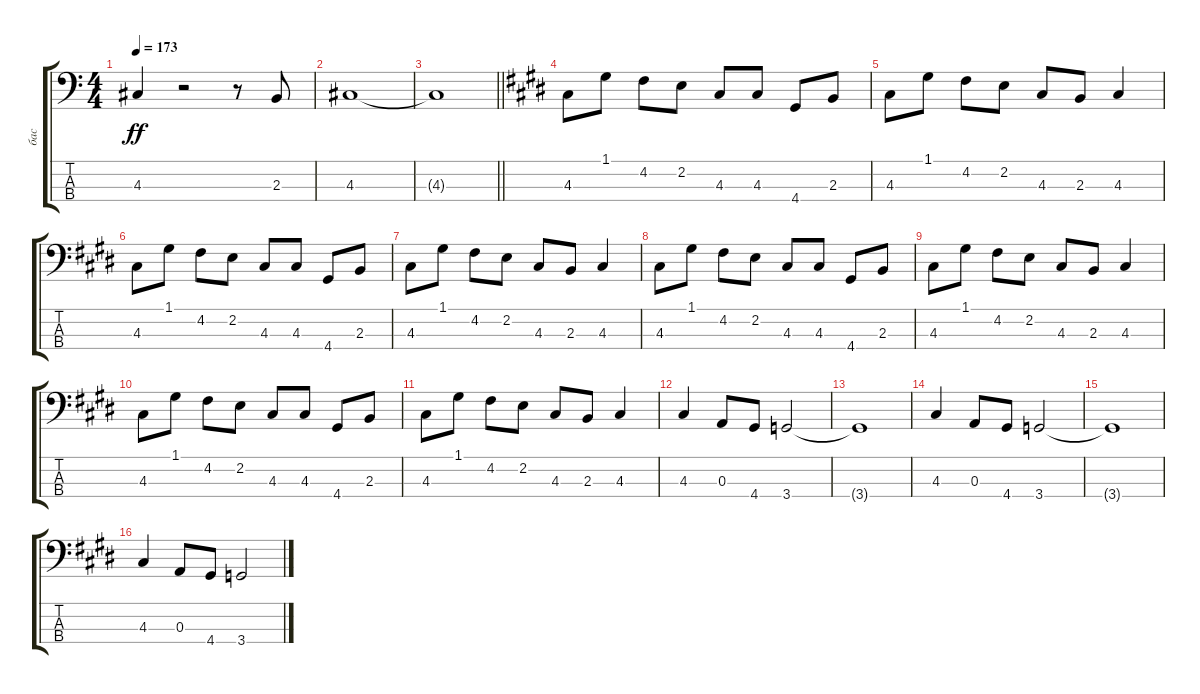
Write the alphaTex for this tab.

\track ("бас" "бас") {instrument electricbassfinger}
\staff {score tabs}
\tuning (G2 D2 A1 E1) {hide}
\ts (4 4)
\tempo 173
\clef f4
\ks aminor
4.3.4{dy ff} r.2 r.8 2.3.8 |
4.3.1 |
\barLineRight lightlight
4.3{t}.1 |
\section ("" "")
\ks c#minor
4.3.8 1.1.8 4.2.8 2.2.8 4.3.8 4.3.8 4.4.8 2.3.8 |
4.3.8 1.1.8 4.2.8 2.2.8 4.3.8 2.3.8 4.3.4 |
4.3.8 1.1.8 4.2.8 2.2.8 4.3.8 4.3.8 4.4.8 2.3.8 |
4.3.8 1.1.8 4.2.8 2.2.8 4.3.8 2.3.8 4.3.4 |
4.3.8 1.1.8 4.2.8 2.2.8 4.3.8 4.3.8 4.4.8 2.3.8 |
4.3.8 1.1.8 4.2.8 2.2.8 4.3.8 2.3.8 4.3.4 |
4.3.8 1.1.8 4.2.8 2.2.8 4.3.8 4.3.8 4.4.8 2.3.8 |
4.3.8 1.1.8 4.2.8 2.2.8 4.3.8 2.3.8 4.3.4 |
4.3.4 0.3.8 4.4.8 3.4.2 |
3.4{t}.1 |
4.3.4 0.3.8 4.4.8 3.4.2 |
3.4{t}.1 |
4.3.4 0.3.8 4.4.8 3.4.2
